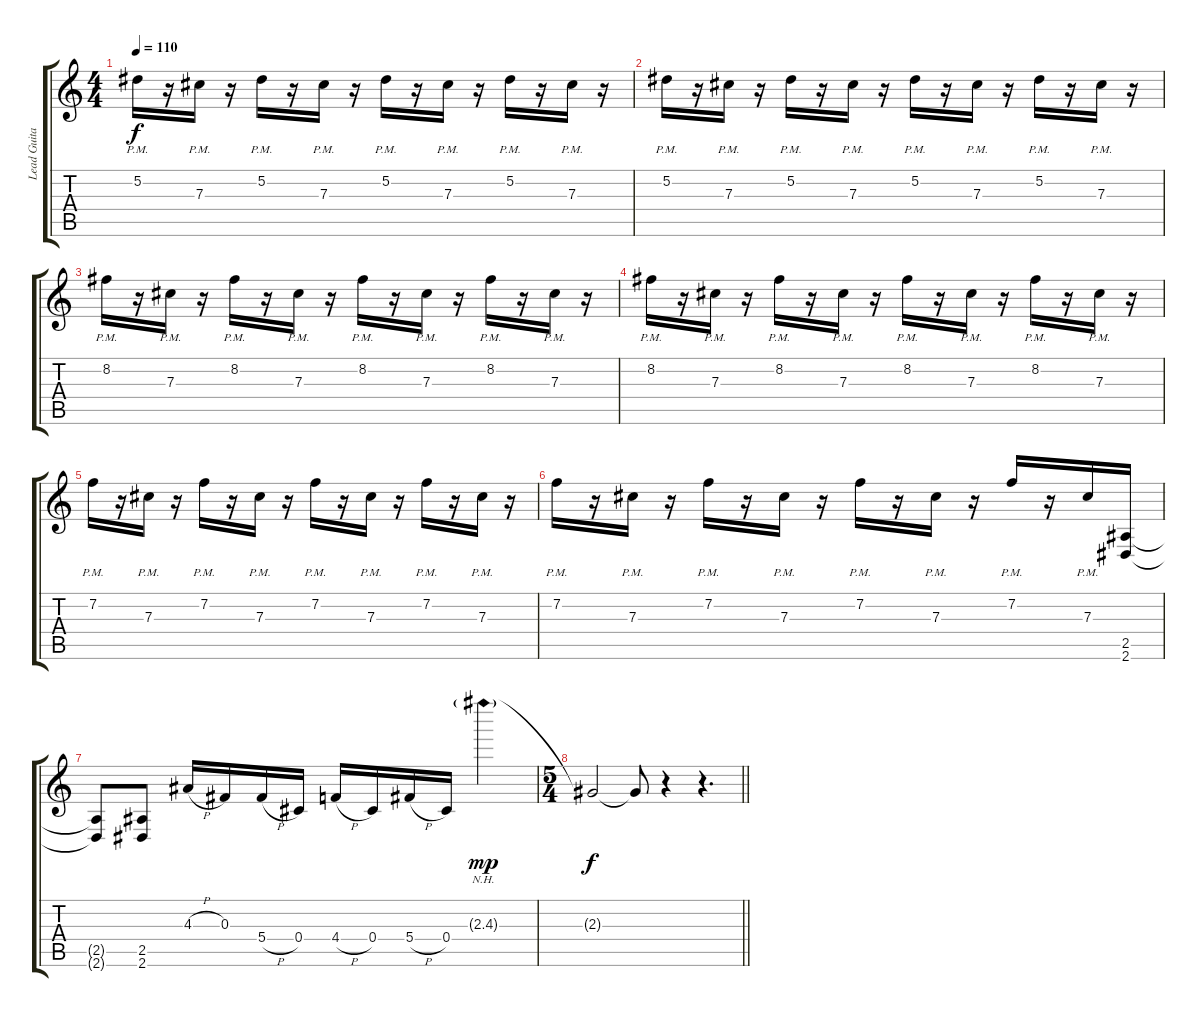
\track ("Lead Guitar" "Lead Guita") {instrument distortionguitar}
\staff {score tabs}
\tuning (Eb4 Bb3 Gb3 Db3 Ab2 Db2) {hide}
\ts (4 4)
\tempo 110
\clef g2
\ks c
5.2{pm}.16{dy f} r.16 7.3{pm}.16 r.16 5.2{pm}.16 r.16 7.3{pm}.16 r.16 5.2{pm}.16 r.16 7.3{pm}.16 r.16 5.2{pm}.16 r.16 7.3{pm}.16 r.16 |
5.2{pm}.16 r.16 7.3{pm}.16 r.16 5.2{pm}.16 r.16 7.3{pm}.16 r.16 5.2{pm}.16 r.16 7.3{pm}.16 r.16 5.2{pm}.16 r.16 7.3{pm}.16 r.16 |
8.2{pm}.16 r.16 7.3{pm}.16 r.16 8.2{pm}.16 r.16 7.3{pm}.16 r.16 8.2{pm}.16 r.16 7.3{pm}.16 r.16 8.2{pm}.16 r.16 7.3{pm}.16 r.16 |
8.2{pm}.16 r.16 7.3{pm}.16 r.16 8.2{pm}.16 r.16 7.3{pm}.16 r.16 8.2{pm}.16 r.16 7.3{pm}.16 r.16 8.2{pm}.16 r.16 7.3{pm}.16 r.16 |
7.2{pm}.16 r.16 7.3{pm}.16 r.16 7.2{pm}.16 r.16 7.3{pm}.16 r.16 7.2{pm}.16 r.16 7.3{pm}.16 r.16 7.2{pm}.16 r.16 7.3{pm}.16 r.16 |
7.2{pm}.16 r.16 7.3{pm}.16 r.16 7.2{pm}.16 r.16 7.3{pm}.16 r.16 7.2{pm}.16 r.16 7.3{pm}.16 r.16 7.2{pm}.16 r.16 7.3{pm}.16 (2.5 2.6).16 |
(2.5{t} 2.6{t}).8 (2.5 2.6).8 4.3{h}.16 0.3.16 5.4{h}.16 0.4.16 4.4{h}.16 0.4.16 5.4{h}.16 0.4.16 2.3{nh g}.4{dy mp} |
\ts (5 4)
\barLineRight lightlight
2.3{t}.2{dy f} 2.3{t}.8 r.4 r.4{d}
